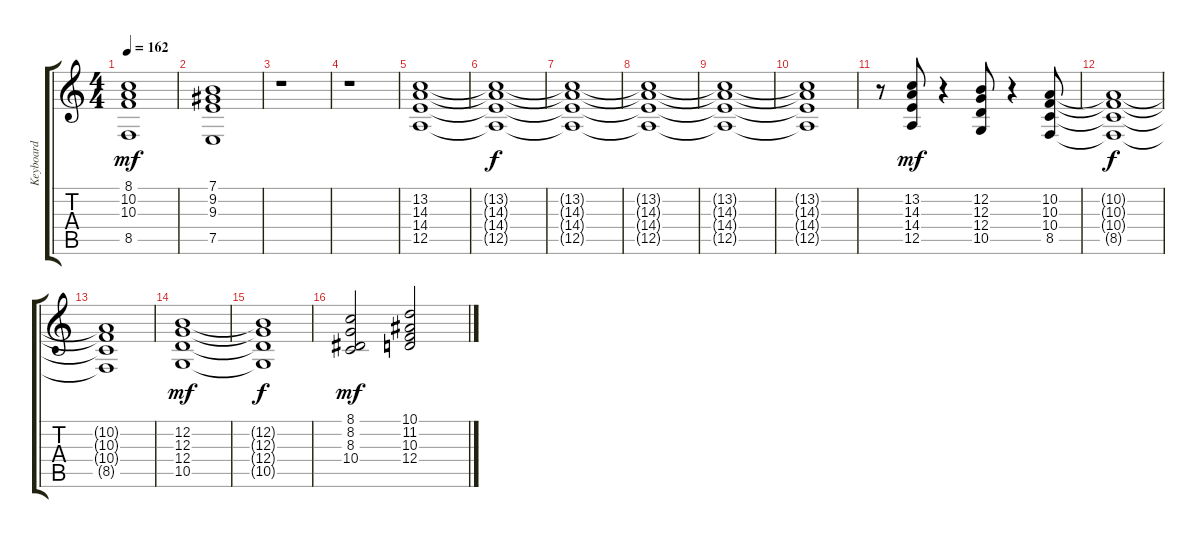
\track ("Keyboard" "Keyboard") {instrument rockorgan}
\staff {score tabs}
\tuning (E4 B3 G3 D3 A2 E2) {hide}
\ts (4 4)
\tempo 162
\clef g2
\ks c
(8.1 10.2 10.3 8.5).1{dy mf} |
(7.1 9.2 9.3 7.5).1 |
r.1 |
r.1 |
(13.2 14.3 14.4 12.5).1 |
(13.2{t} 14.3{t} 14.4{t} 12.5{t}).1{dy f} |
(13.2{t} 14.3{t} 14.4{t} 12.5{t}).1 |
(13.2{t} 14.3{t} 14.4{t} 12.5{t}).1 |
(13.2{t} 14.3{t} 14.4{t} 12.5{t}).1 |
(13.2{t} 14.3{t} 14.4{t} 12.5{t}).1 |
r.8 (13.2 14.3 14.4 12.5).8{dy mf} r.4 (12.2 12.3 12.4 10.5).8 r.4 (10.2 10.3 10.4 8.5).8 |
(10.2{t} 10.3{t} 10.4{t} 8.5{t}).1{dy f} |
(10.2{t} 10.3{t} 10.4{t} 8.5{t}).1 |
(12.2 12.3 12.4 10.5).1{dy mf} |
(12.2{t} 12.3{t} 12.4{t} 10.5{t}).1{dy f} |
(8.1 8.2 8.3 10.4).2{dy mf} (10.1 11.2 10.3 12.4).2
